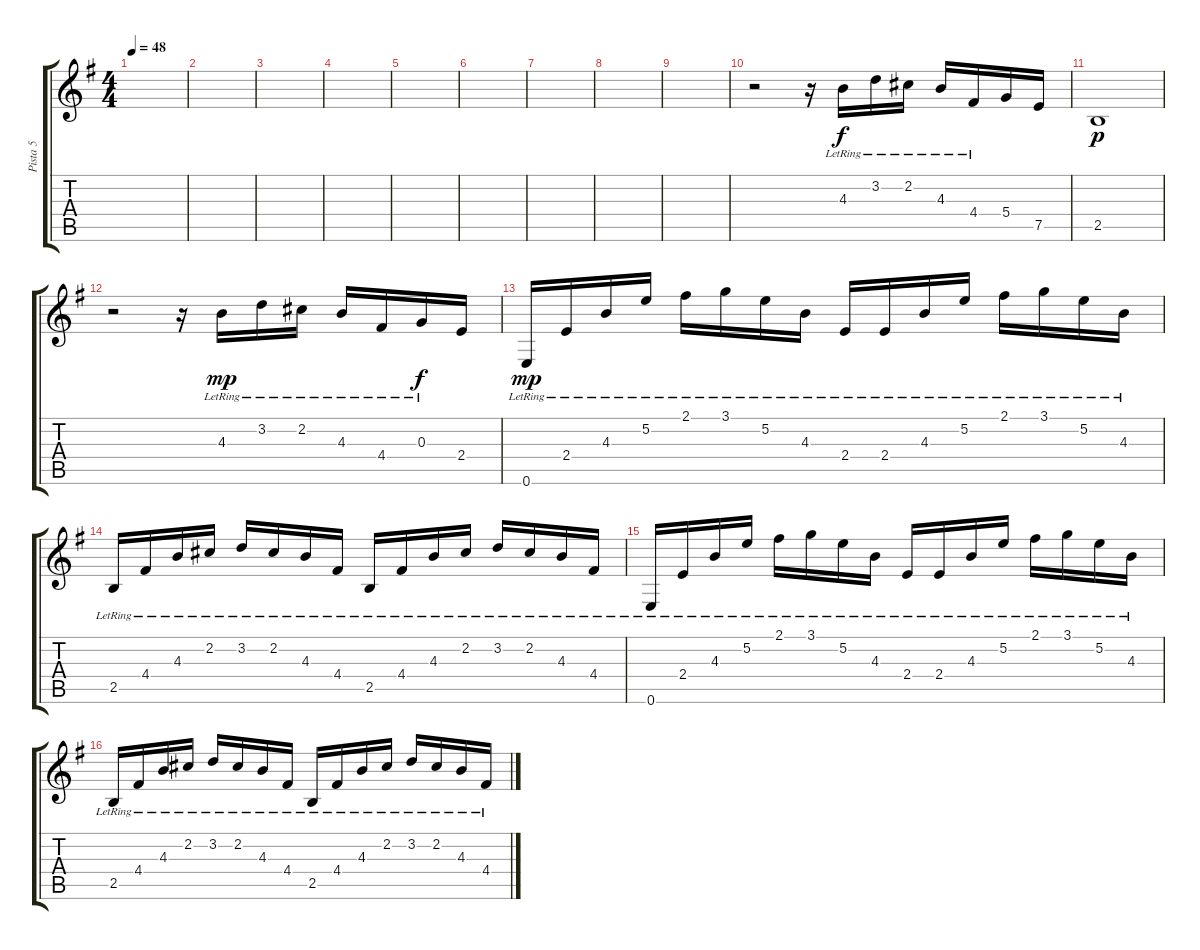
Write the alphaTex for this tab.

\track ("Pista 5" "Pista 5") {instrument electricguitarclean}
\staff {score tabs}
\tuning (E4 B3 G3 D3 A2 E2) {hide}
\ts (4 4)
\tempo 48
\clef g2
\ks g
|
|
|
|
|
|
|
|
|
r.2 r.16 4.3{lr}.16 3.2{lr}.16 2.2{lr}.16 4.3{lr}.16 4.4{lr}.16 5.4.16 7.5.16 |
2.5.1{dy p} |
r.2 r.16 4.3{lr}.16{dy mp} 3.2{lr}.16 2.2{lr}.16 4.3{lr}.16 4.4{lr}.16 0.3{lr}.16{dy f} 2.4.16 |
0.6{lr}.16{dy mp} 2.4{lr}.16 4.3{lr}.16 5.2{lr}.16 2.1{lr}.16 3.1{lr}.16 5.2{lr}.16 4.3{lr}.16 2.4{lr}.16 2.4{lr}.16 4.3{lr}.16 5.2{lr}.16 2.1{lr}.16 3.1{lr}.16 5.2{lr}.16 4.3{lr}.16 |
2.5{lr}.16 4.4{lr}.16 4.3{lr}.16 2.2{lr}.16 3.2{lr}.16 2.2{lr}.16 4.3{lr}.16 4.4{lr}.16 2.5{lr}.16 4.4{lr}.16 4.3{lr}.16 2.2{lr}.16 3.2{lr}.16 2.2{lr}.16 4.3{lr}.16 4.4{lr}.16 |
0.6{lr}.16 2.4{lr}.16 4.3{lr}.16 5.2{lr}.16 2.1{lr}.16 3.1{lr}.16 5.2{lr}.16 4.3{lr}.16 2.4{lr}.16 2.4{lr}.16 4.3{lr}.16 5.2{lr}.16 2.1{lr}.16 3.1{lr}.16 5.2{lr}.16 4.3{lr}.16 |
2.5{lr}.16 4.4{lr}.16 4.3{lr}.16 2.2{lr}.16 3.2{lr}.16 2.2{lr}.16 4.3{lr}.16 4.4{lr}.16 2.5{lr}.16 4.4{lr}.16 4.3{lr}.16 2.2{lr}.16 3.2{lr}.16 2.2{lr}.16 4.3{lr}.16 4.4{lr}.16
